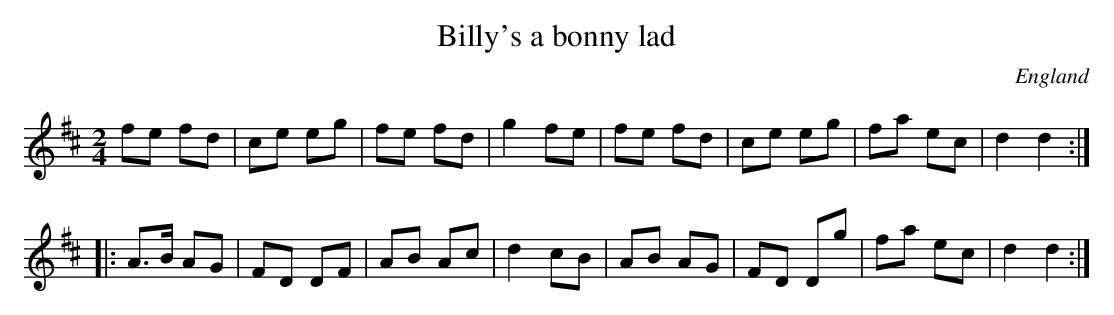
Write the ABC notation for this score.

X:1
T:Billy's a bonny lad
O:England
M:2/4
L:1/8
K:D
fe fd| ce eg| fe fd| g2fe | \
fe fd| ce eg| fa ec | d2d2 :|*
|:A>B AG | FD DF | AB Ac | d2 cB | \
AB AG | FD Dg | fa ec | d2 d2 :|**
